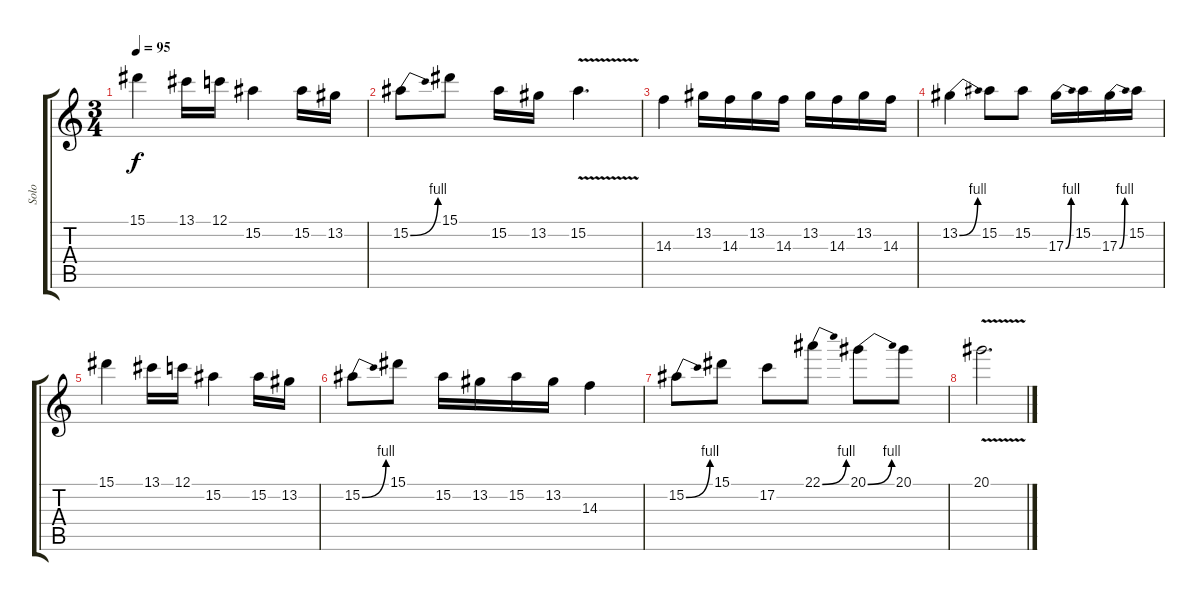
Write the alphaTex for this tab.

\track ("Solo" "Solo") {instrument distortionguitar}
\staff {score tabs}
\tuning (C4 G3 Eb3 Bb2 F2 C2) {hide}
\ts (3 4)
\tempo 95
\clef g2
\ks c
15.1.4{dy f} 13.1.16 12.1.16 15.2.4 15.2.16 13.2.16 |
15.2{be (bend 0 0 60 4)}.8 15.1.8 15.2.16 13.2.16 15.2{v}.4{d} |
14.3.4 13.2.16 14.3.16 13.2.16 14.3.16 13.2.16 14.3.16 13.2.16 14.3.16 |
13.2{be (bend 0 0 60 4)}.4{volume 0} 15.2.8 15.2.8 17.3{be (bend 0 0 60 4)}.16 15.2.16 17.3{be (bend 0 0 60 4)}.16 15.2.16 |
15.1.4 13.1.16 12.1.16 15.2.4 15.2.16 13.2.16 |
15.2{be (bend 0 0 60 4)}.8 15.1.8 15.2.16 13.2.16 15.2.16 13.2.16 14.3.4 |
15.2{be (bend 0 0 60 4)}.8 15.1.8 17.2.8 22.1{be (bend 0 0 60 4)}.8 20.1{be (bend 0 0 60 4)}.8 20.1.8 |
20.1{v}.2{d}
